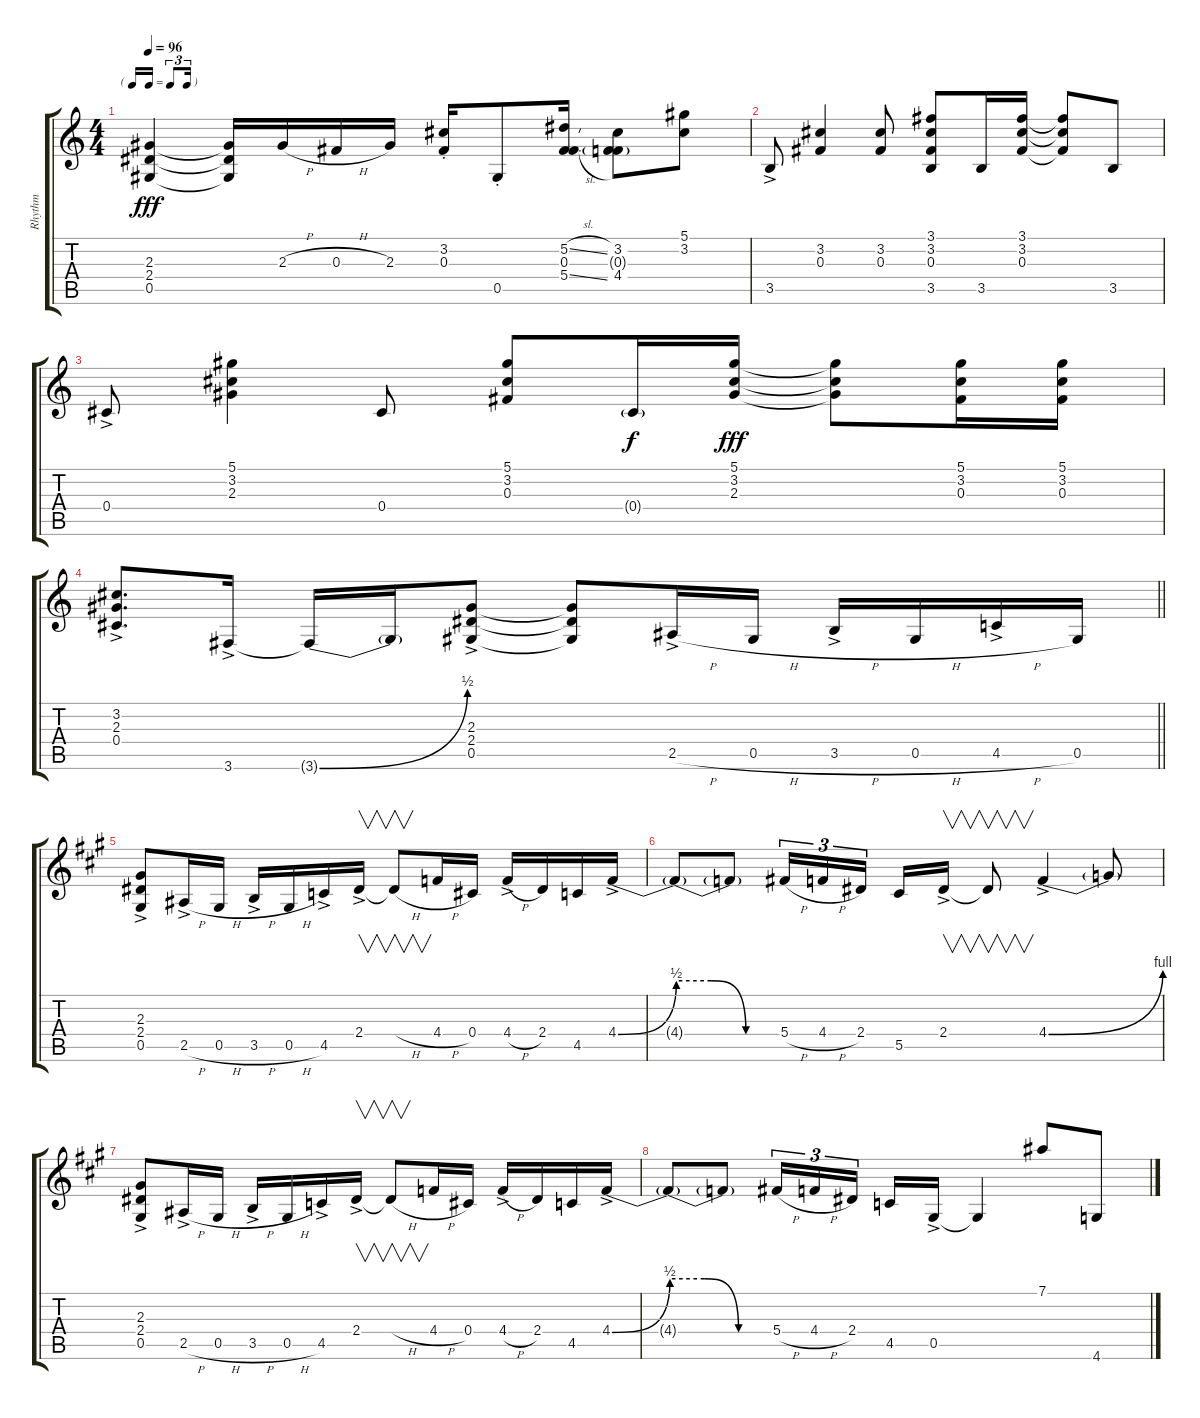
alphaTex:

\track ("Rhythm" "Rhythm") {instrument overdrivenguitar}
\staff {score tabs}
\tuning (Eb4 Bb3 Gb3 Db3 Ab2 Eb2) {hide}
\ts (4 4)
\tf triplet16th
\tempo 96
\clef g2
\ks c
(2.3 2.4 0.5).4{dy fff} (2.3{t} 2.4{t} 0.5{t}).16 2.3{h}.16 0.3{h}.16 2.3.16 (3.2{st} 0.3{st}).16 0.5{st}.8 (5.2{sl} 0.3 5.4{sl}).16 (3.2 0.3{g} 4.4).8 (5.1 3.2).8 |
3.5{ac}.8 (3.2 0.3).4 (3.2 0.3).8 (3.1 3.2 0.3 3.5).8 3.5.16 (3.1 3.2 0.3).16 (3.1{t} 3.2{t} 0.3{t}).8 3.5.8 |
0.4{ac}.8 (5.1 3.2 2.3).4 0.4.8 (5.1 3.2 0.3).8 0.4{g}.16{dy f} (5.1 3.2 2.3).16{dy fff} (5.1{t} 3.2{t} 2.3{t}).8 (5.1 3.2 0.3).16 (5.1 3.2 0.3).16 |
\barLineRight lightlight
(3.2{ac} 2.3{ac} 0.4{ac}).8{d} 3.6{ac}.16 3.6{be (bend 0 0 60 2) t}.16 3.6{t}.16 (2.3{ac} 2.4{ac} 0.5{ac}).8 (2.3{t} 2.4{t} 0.5{t}).8 2.5{h ac}.16 0.5{h}.16 3.5{h ac}.16 0.5{h}.16 4.5{h ac}.16 0.5.16 |
\ks a
(2.3{ac} 2.4{ac} 0.5{ac}).8 2.5{h ac}.16 0.5{h}.16 3.5{h ac}.16 0.5{h}.16 4.5{ac}.16 2.4{ac}.16{v} 2.4{h t}.8{v} 4.4{h}.16 0.4.16 4.4{h ac}.16 2.4.16 4.5.16 4.4{be (bend 0 0 60 2) ac}.16 |
4.4{be (custom 0 2 20 2 40 0 60 0) t}.8 4.4{t}.8 5.4{h}.16{tu (3 2)} 4.4{h}.16{tu (3 2)} 2.4.16{tu (3 2) beam splitsecondary} 5.5.16 2.4{ac}.16{v} 2.4{t}.8{v} 4.4{be (bend 0 0 60 4) ac}.4 4.4{t}.8 |
(2.3{ac} 2.4{ac} 0.5{ac}).8 2.5{h ac}.16 0.5{h}.16 3.5{h ac}.16 0.5{h}.16 4.5{ac}.16 2.4{ac}.16{v} 2.4{h t}.8{v} 4.4{h}.16 0.4.16 4.4{h ac}.16 2.4.16 4.5.16 4.4{be (bend 0 0 60 2) ac}.16 |
4.4{be (custom 0 2 20 2 40 0 60 0) t}.8 4.4{t}.8 5.4{h}.16{tu (3 2)} 4.4{h}.16{tu (3 2)} 2.4.16{tu (3 2) beam splitsecondary} 4.5.16 0.5{ac}.16 0.5{t}.4 7.1.8 4.6.8
